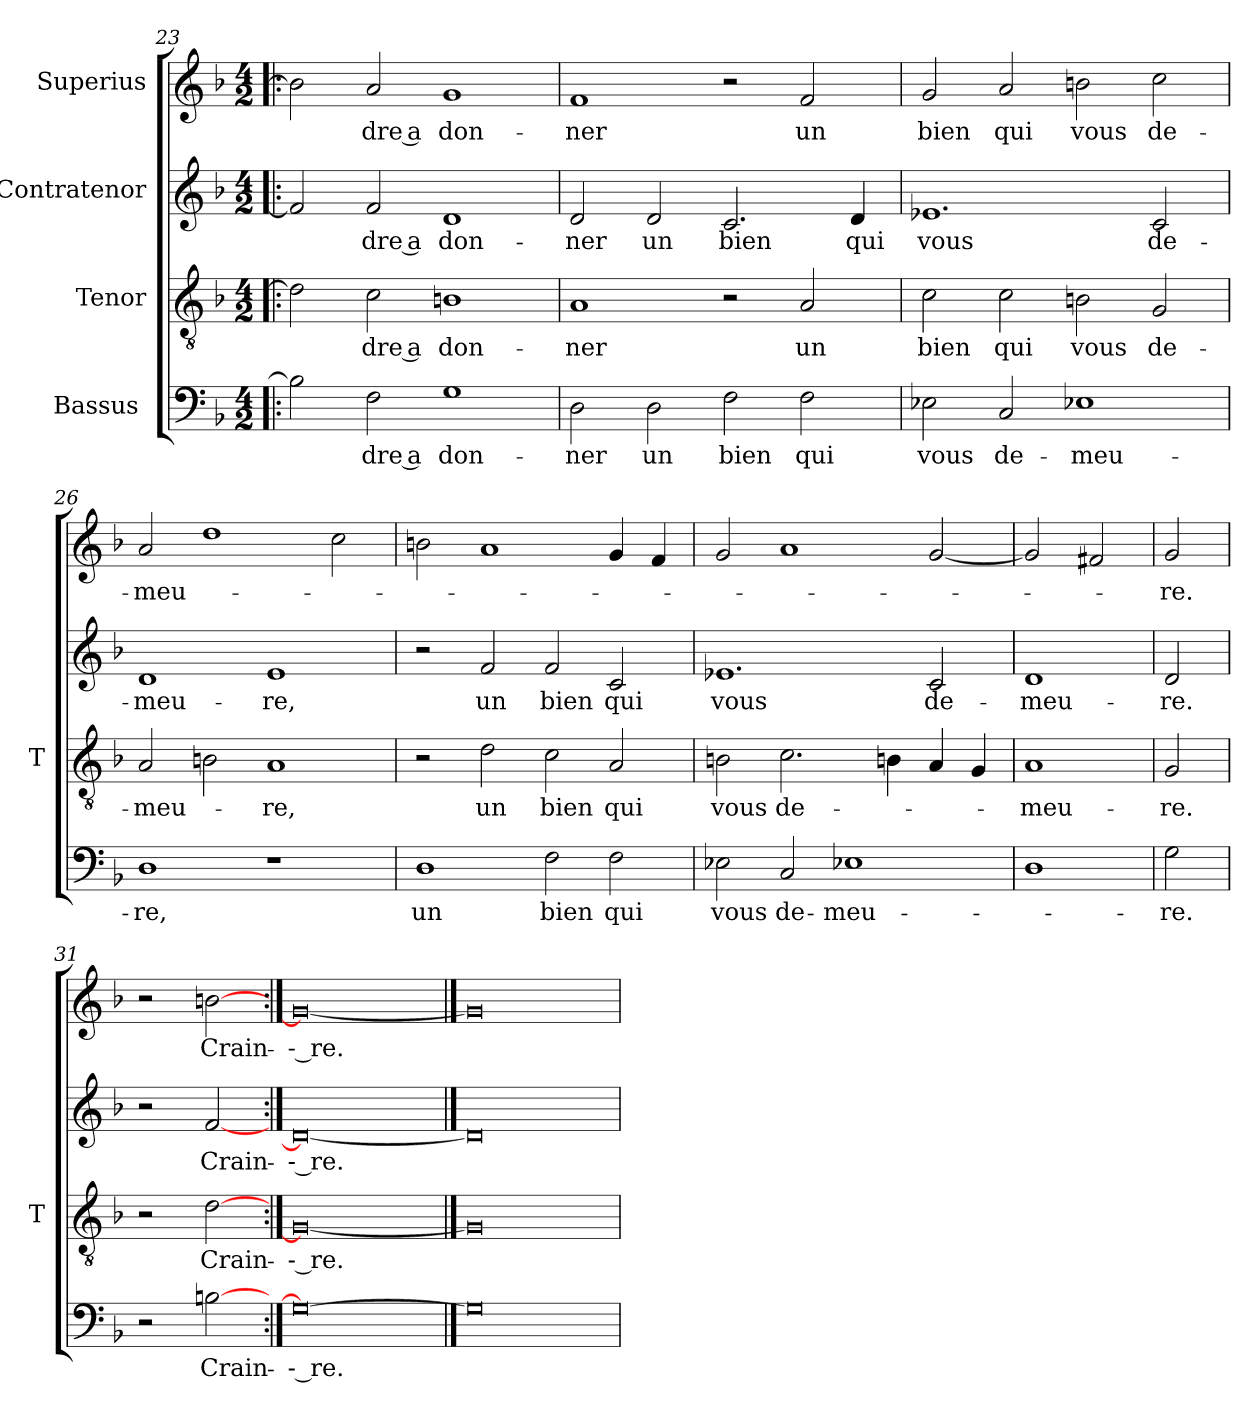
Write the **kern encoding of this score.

**kern	**text	**kern	**text	**kern	**text	**kern	**text
*part4	*part4	*part3	*part3	*part2	*part2	*part1	*part1
*staff4	*staff4	*staff3	*staff3	*staff2	*staff2	*staff1	*staff1
*I"Bassus 	*	*I"Tenor	*	*I"Contratenor	*	*I"Superius	*
*	*	*I'T	*	*	*	*	*
*clefF4	*	*clefGv2	*	*clefG2	*	*clefG2	*
*k[b-]	*	*k[b-]	*	*k[b-]	*	*k[b-]	*
*M4/2	*	*M4/2	*	*M4/2	*	*M4/2	*
=23!|:	=23!|:	=23!|:	=23!|:	=23!|:	=23!|:	=23!|:	=23!|:
2B]	.	2d]	.	2f]	.	2b]	.
2F	-dre a	2c	-dre a	2f	-dre a	2a	-dre a
1G	don-	1Bn	don-	1d	don-	1g	don-
=24	=24	=24	=24	=24	=24	=24	=24
2D	-ner	1A	-ner	2d	-ner	1f	-ner
2D	-un	.	.	2d	-un	.	.
2F	-bien	2r	.	2.c	-bien	2r	.
2F	-qui	2A	-un	.	.	2f	-un
.	.	.	.	4d	-qui	.	.
=25	=25	=25	=25	=25	=25	=25	=25
2E-X	-vous	2c	-bien	1.e-X	-vous	2g	-bien
2C	de-	2c	-qui	.	.	2a	-qui
1E-X	meu-	2Bn	-vous	.	.	2b	-vous
.	.	2G	de-	2c	de-	2cc	de-
=26	=26	=26	=26	=26	=26	=26	=26
1D	-re,	2A	meu-	1d	meu-	2a	meu-
.	.	2Bn	.	.	.	1dd	.
1r	.	1A	-re,	1e	-re,	.	.
.	.	.	.	.	.	2cc	.
=27	=27	=27	=27	=27	=27	=27	=27
1D	-un	2r	.	2r	.	2b	.
.	.	2d	-un	2f	-un	1a	.
2F	-bien	2c	-bien	2f	-bien	.	.
2F	-qui	2A	-qui	2c	-qui	4g	.
.	.	.	.	.	.	4f	.
=28	=28	=28	=28	=28	=28	=28	=28
2E-X	-vous	2Bn	-vous	1.e-X	-vous	2g	.
2C	de-	2.c	de-	.	.	1a	.
1E-X	meu-	.	.	.	.	.	.
.	.	4Bn	.	.	.	.	.
.	.	4A	.	2c	de-	[2g	.
.	.	4G	.	.	.	.	.
=29	=29	=29	=29	=29	=29	=29	=29
1D	.	1A	meu-	1d	meu-	2g]	.
.	.	.	.	.	.	2f#X	.
=30	=30	=30	=30	=30	=30	=30	=30
2G	-re.	2G	-re.	2d	-re.	2g	-re.
=31	=31	=31	=31	=31	=31	=31	=31
2r	.	2r	.	2r	.	2r	.
[2B	-Crain -	[2d	-Crain -	[2f	-Crain -	[2b	-Crain -
=32:|!	=32:|!	=32:|!	=32:|!	=32:|!	=32:|!	=32:|!	=32:|!
0G_	-- re.	0G_	-- re.	0d_	-- re.	0g_	-- re.
==33	==33	==33	==33	==33	==33	==33	==33
0G]	.	0G]	.	0d]	.	0g]	.
=	=	=	=	=	=	=	=
*-	*-	*-	*-	*-	*-	*-	*-
